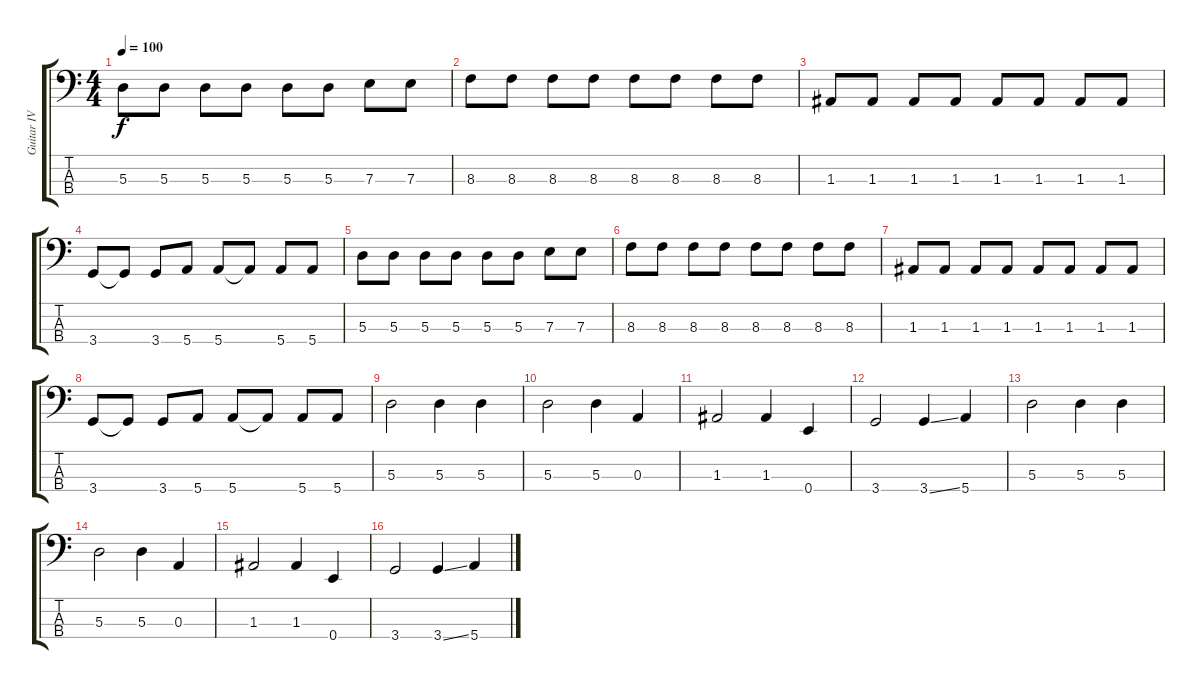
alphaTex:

\track ("Guitar IV - Bass" "Guitar IV ") {instrument electricbassfinger}
\staff {score tabs}
\tuning (G2 D2 A1 E1) {hide}
\ts (4 4)
\tempo 100
\clef f4
\ks c
5.3.8{dy f} 5.3.8 5.3.8 5.3.8 5.3.8 5.3.8 7.3.8 7.3.8 |
8.3.8 8.3.8 8.3.8 8.3.8 8.3.8 8.3.8 8.3.8 8.3.8 |
1.3.8 1.3.8 1.3.8 1.3.8 1.3.8 1.3.8 1.3.8 1.3.8 |
3.4.8 3.4{t}.8 3.4.8 5.4.8 5.4.8 5.4{t}.8 5.4.8 5.4.8 |
5.3.8 5.3.8 5.3.8 5.3.8 5.3.8 5.3.8 7.3.8 7.3.8 |
8.3.8 8.3.8 8.3.8 8.3.8 8.3.8 8.3.8 8.3.8 8.3.8 |
1.3.8 1.3.8 1.3.8 1.3.8 1.3.8 1.3.8 1.3.8 1.3.8 |
3.4.8 3.4{t}.8 3.4.8 5.4.8 5.4.8 5.4{t}.8 5.4.8 5.4.8 |
5.3.2 5.3.4 5.3.4 |
5.3.2 5.3.4 0.3.4 |
1.3.2 1.3.4 0.4.4 |
3.4.2 3.4{ss}.4 5.4.4 |
5.3.2 5.3.4 5.3.4 |
5.3.2 5.3.4 0.3.4 |
1.3.2 1.3.4 0.4.4 |
3.4.2 3.4{ss}.4 5.4.4
